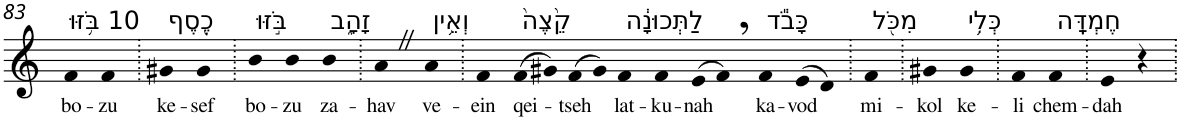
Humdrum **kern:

**kern	**text
*part1	*part1
*staff1	*staff1
*I"Piano	*
*I'Pno	*
!!LO:PB:g=z
*clefG2	*
*k[]	*
=83	=83
!LO:TX:a:t=10 בֹּ֥זּוּ	!
!	!LO:LY:b
4f	bo-
!	!LO:LY:b
4f	-zu
=84.	=84.
!LO:TX:a:t=כֶ֖סֶף	!
!	!LO:LY:b
4g#X	ke-
!	!LO:LY:b
4g#	-sef
=85.	=85.
!LO:TX:a:t=בֹּ֣זּוּ	!
!	!LO:LY:b
4b	bo-
!	!LO:LY:b
4b	-zu
!LO:TX:a:t=זָהָ֑ב	!
!	!LO:LY:b
4b	za-
=86.	=86.
!	!LO:LY:b
4aZ	-hav
!LO:TX:a:t=וְאֵ֥ין	!
!	!LO:LY:b
4a	ve-
=87.	=87.
!	!LO:LY:b
4f	-ein
!LO:TX:a:t=קֵ֙צֶה֙	!
!	!LO:LY:b
(>8f	qei-
8g#X)	.
!	!LO:LY:b
(>8f	-tseh
8g#)	.
!LO:TX:a:t=לַתְּכוּנָ֔ה	!
!	!LO:LY:b
4f	lat-
!	!LO:LY:b
4f	-ku-
!	!LO:LY:b
(>8e	-nah
8f,)	.
!LO:TX:a:t=כָּבֹ֕ד	!
!	!LO:LY:b
4f	ka-
!	!LO:LY:b
(>8e	-vod
8d)	.
=88.	=88.
!LO:TX:a:t=מִכֹּ֖ל	!
!	!LO:LY:b
4f	mi-
=89.	=89.
!	!LO:LY:b
4g#X	-kol
!LO:TX:a:t=כְּלִ֥י	!
!	!LO:LY:b
4g#	ke-
=90.	=90.
!	!LO:LY:b
4f	-li
!LO:TX:a:t=חֶמְדָּֽה	!
!	!LO:LY:b
4f	chem-
=91.	=91.
!	!LO:LY:b
4e	-dah
4r	.
=.	=.
*-	*-
